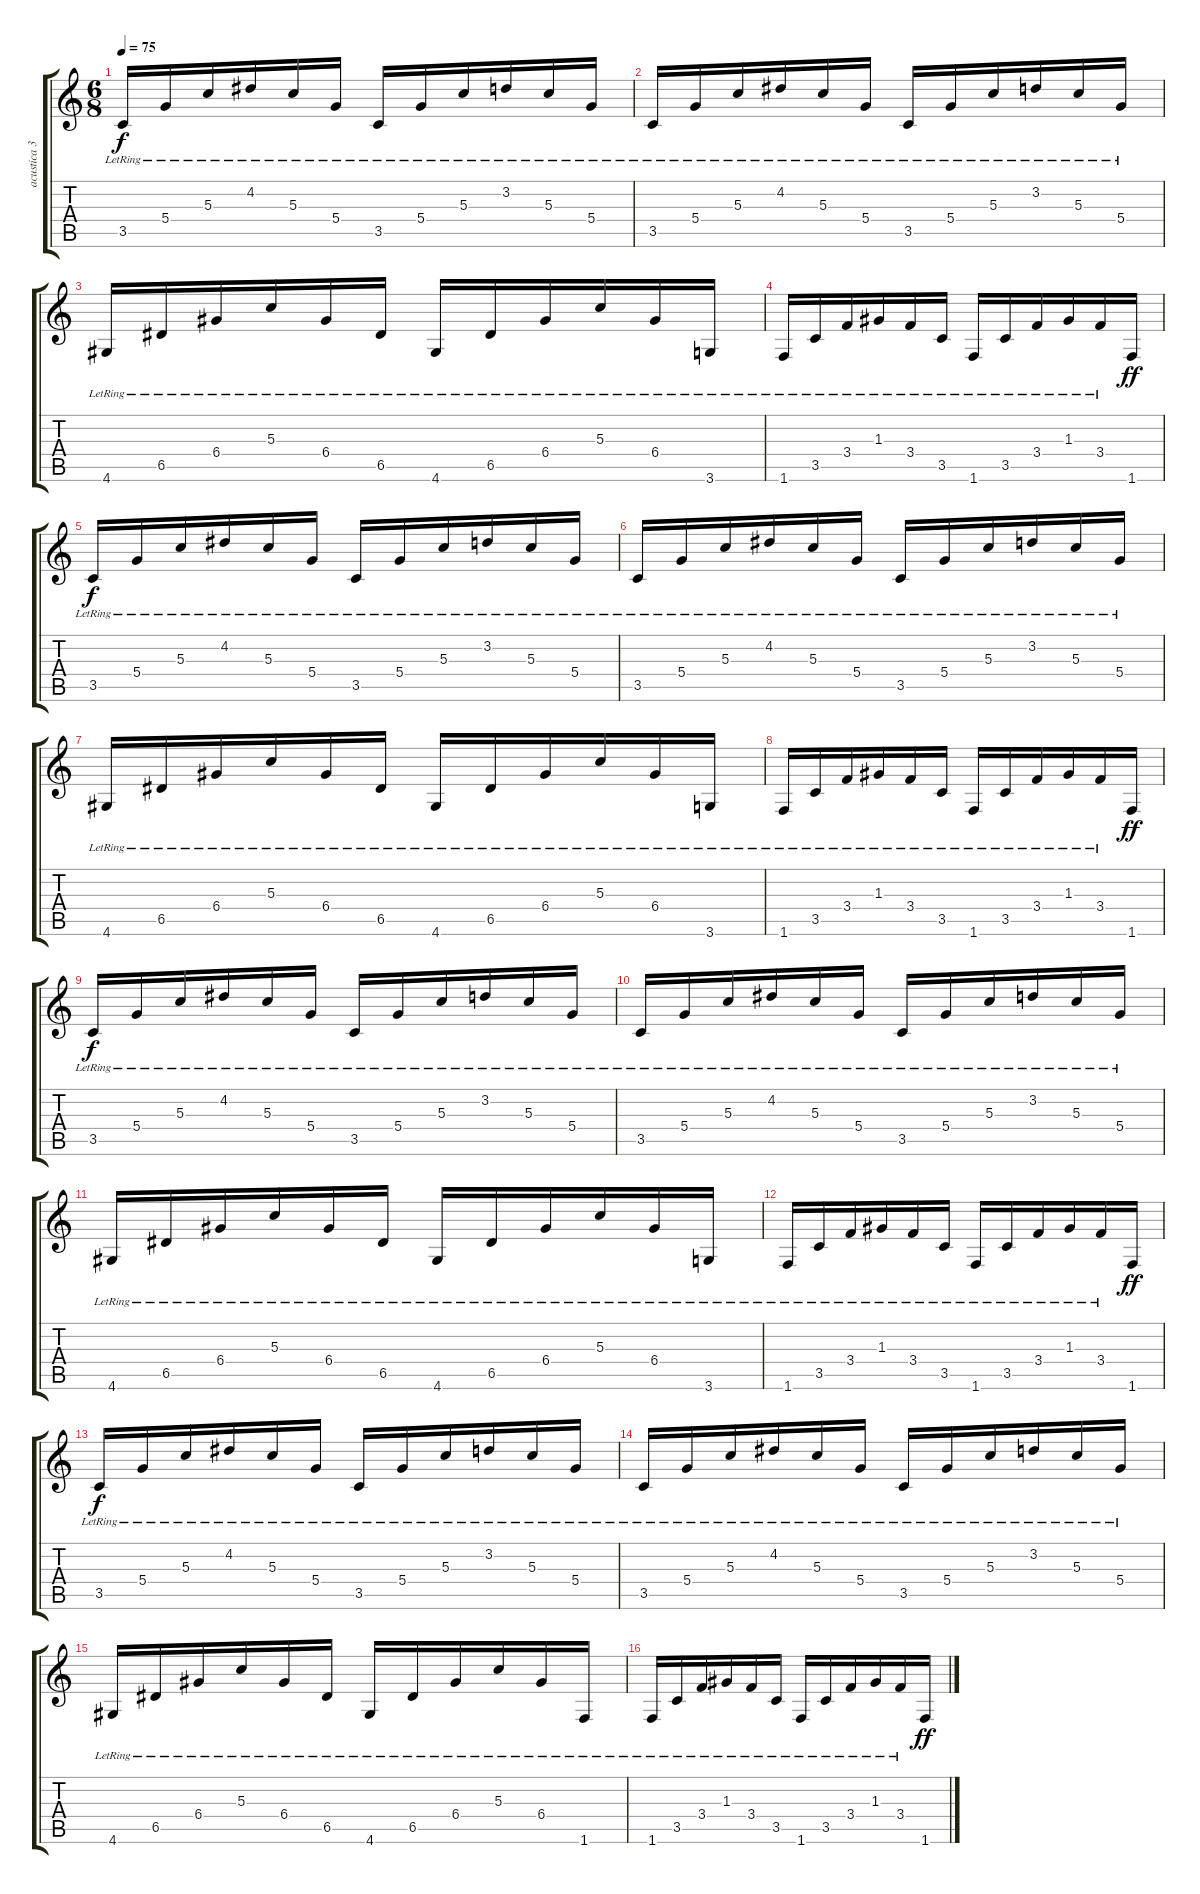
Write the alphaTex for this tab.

\track ("acustica 3" "acustica 3") {instrument acousticguitarnylon}
\staff {score tabs}
\tuning (E4 B3 G3 D3 A2 E2) {hide}
\ts (6 8)
\tempo 75
\clef g2
\ks c
3.5{lr}.16{dy f} 5.4{lr}.16 5.3{lr}.16 4.2{lr}.16 5.3{lr}.16 5.4{lr}.16 3.5{lr}.16 5.4{lr}.16 5.3{lr}.16 3.2{lr}.16 5.3{lr}.16 5.4{lr}.16 |
3.5{lr}.16 5.4{lr}.16 5.3{lr}.16 4.2{lr}.16 5.3{lr}.16 5.4{lr}.16 3.5{lr}.16 5.4{lr}.16 5.3{lr}.16 3.2{lr}.16 5.3{lr}.16 5.4{lr}.16 |
4.6{lr}.16 6.5{lr}.16 6.4{lr}.16 5.3{lr}.16 6.4{lr}.16 6.5{lr}.16 4.6{lr}.16 6.5{lr}.16 6.4{lr}.16 5.3{lr}.16 6.4{lr}.16 3.6{lr}.16 |
1.6{lr}.16 3.5{lr}.16 3.4{lr}.16 1.3{lr}.16 3.4{lr}.16 3.5{lr}.16 1.6{lr}.16 3.5{lr}.16 3.4{lr}.16 1.3{lr}.16 3.4{lr}.16 1.6.16{dy ff} |
3.5{lr}.16{dy f} 5.4{lr}.16 5.3{lr}.16 4.2{lr}.16 5.3{lr}.16 5.4{lr}.16 3.5{lr}.16 5.4{lr}.16 5.3{lr}.16 3.2{lr}.16 5.3{lr}.16 5.4{lr}.16 |
3.5{lr}.16 5.4{lr}.16 5.3{lr}.16 4.2{lr}.16 5.3{lr}.16 5.4{lr}.16 3.5{lr}.16 5.4{lr}.16 5.3{lr}.16 3.2{lr}.16 5.3{lr}.16 5.4{lr}.16 |
4.6{lr}.16 6.5{lr}.16 6.4{lr}.16 5.3{lr}.16 6.4{lr}.16 6.5{lr}.16 4.6{lr}.16 6.5{lr}.16 6.4{lr}.16 5.3{lr}.16 6.4{lr}.16 3.6{lr}.16 |
1.6{lr}.16 3.5{lr}.16 3.4{lr}.16 1.3{lr}.16 3.4{lr}.16 3.5{lr}.16 1.6{lr}.16 3.5{lr}.16 3.4{lr}.16 1.3{lr}.16 3.4{lr}.16 1.6.16{dy ff} |
3.5{lr}.16{dy f} 5.4{lr}.16 5.3{lr}.16 4.2{lr}.16 5.3{lr}.16 5.4{lr}.16 3.5{lr}.16 5.4{lr}.16 5.3{lr}.16 3.2{lr}.16 5.3{lr}.16 5.4{lr}.16 |
3.5{lr}.16 5.4{lr}.16 5.3{lr}.16 4.2{lr}.16 5.3{lr}.16 5.4{lr}.16 3.5{lr}.16 5.4{lr}.16 5.3{lr}.16 3.2{lr}.16 5.3{lr}.16 5.4{lr}.16 |
4.6{lr}.16 6.5{lr}.16 6.4{lr}.16 5.3{lr}.16 6.4{lr}.16 6.5{lr}.16 4.6{lr}.16 6.5{lr}.16 6.4{lr}.16 5.3{lr}.16 6.4{lr}.16 3.6{lr}.16 |
1.6{lr}.16 3.5{lr}.16 3.4{lr}.16 1.3{lr}.16 3.4{lr}.16 3.5{lr}.16 1.6{lr}.16 3.5{lr}.16 3.4{lr}.16 1.3{lr}.16 3.4{lr}.16 1.6.16{dy ff} |
3.5{lr}.16{dy f} 5.4{lr}.16 5.3{lr}.16 4.2{lr}.16 5.3{lr}.16 5.4{lr}.16 3.5{lr}.16 5.4{lr}.16 5.3{lr}.16 3.2{lr}.16 5.3{lr}.16 5.4{lr}.16 |
3.5{lr}.16 5.4{lr}.16 5.3{lr}.16 4.2{lr}.16 5.3{lr}.16 5.4{lr}.16 3.5{lr}.16 5.4{lr}.16 5.3{lr}.16 3.2{lr}.16 5.3{lr}.16 5.4{lr}.16 |
4.6{lr}.16 6.5{lr}.16 6.4{lr}.16 5.3{lr}.16 6.4{lr}.16 6.5{lr}.16 4.6{lr}.16 6.5{lr}.16 6.4{lr}.16 5.3{lr}.16 6.4{lr}.16 1.6{lr}.16 |
1.6{lr}.16 3.5{lr}.16 3.4{lr}.16 1.3{lr}.16 3.4{lr}.16 3.5{lr}.16 1.6{lr}.16 3.5{lr}.16 3.4{lr}.16 1.3{lr}.16 3.4{lr}.16 1.6.16{dy ff}
